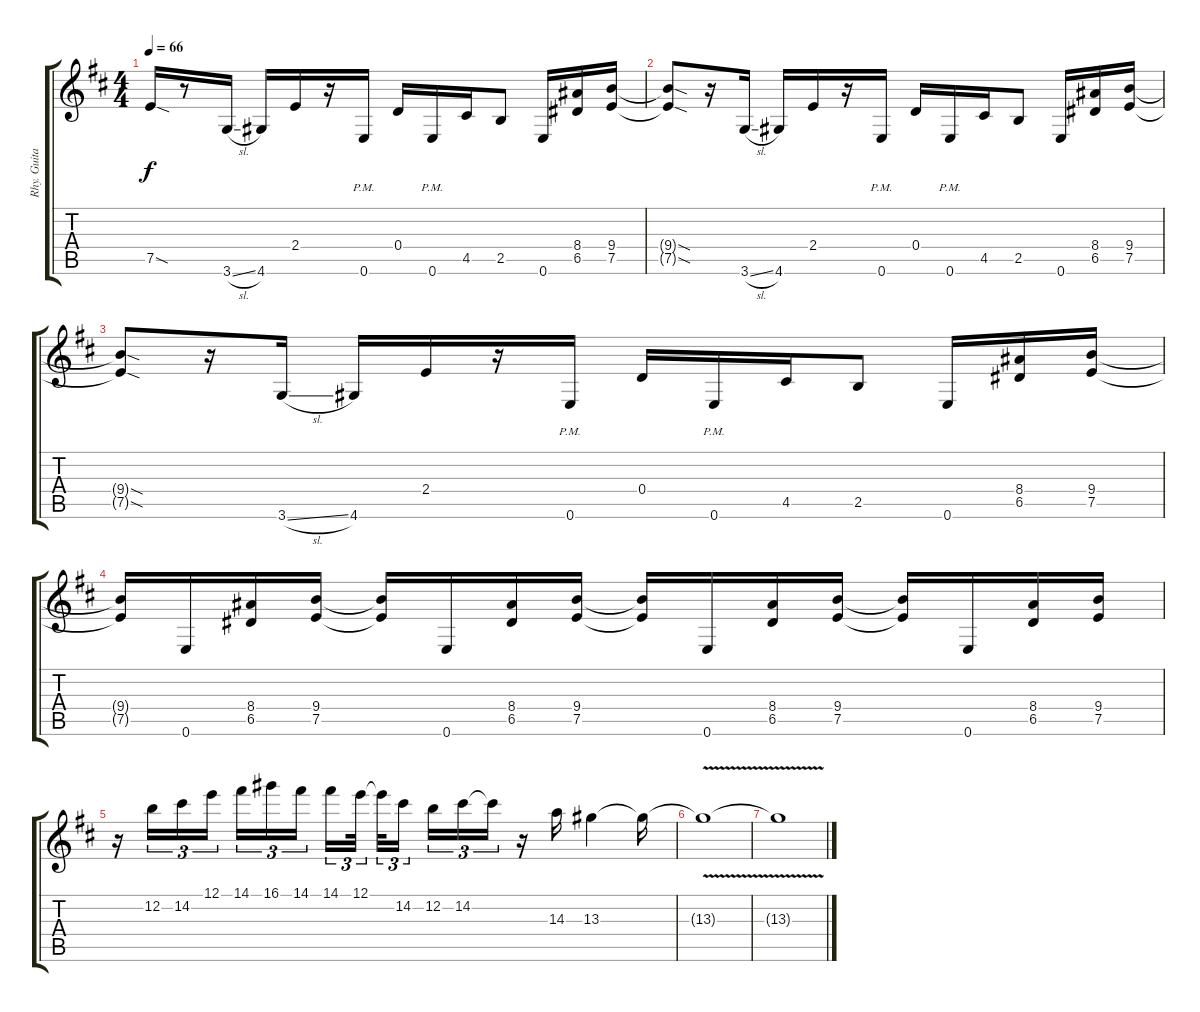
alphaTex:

\track ("Rhy. Guitar" "Rhy. Guita") {instrument overdrivenguitar}
\staff {score tabs}
\tuning (E4 B3 G3 D3 A2 E2) {hide}
\ts (4 4)
\tempo 66
\clef g2
\ks d
7.5{sod t}.16{dy f} r.8 3.6{sl}.16 4.6.16 2.4.16 r.16 0.6{pm}.16 0.4.16 0.6{pm}.16 4.5.16 2.5.8 0.6.16 (8.4 6.5).16 (9.4 7.5).16 |
(9.4{sod t} 7.5{sod t}).8 r.16 3.6{sl}.16 4.6.16 2.4.16 r.16 0.6{pm}.16 0.4.16 0.6{pm}.16 4.5.16 2.5.8 0.6.16 (8.4 6.5).16 (9.4 7.5).16 |
(9.4{sod t} 7.5{sod t}).8 r.16 3.6{sl}.16 4.6.16 2.4.16 r.16 0.6{pm}.16 0.4.16 0.6{pm}.16 4.5.16 2.5.8 0.6.16 (8.4 6.5).16 (9.4 7.5).16 |
(9.4{t} 7.5{t}).16 0.6.16 (8.4 6.5).16 (9.4 7.5).16 (9.4{t} 7.5{t}).16 0.6.16 (8.4 6.5).16 (9.4 7.5).16 (9.4{t} 7.5{t}).16 0.6.16 (8.4 6.5).16 (9.4 7.5).16 (9.4{t} 7.5{t}).16 0.6.16 (8.4 6.5).16 (9.4 7.5).16 |
r.16 12.2.16{tu (3 2)} 14.2.16{tu (3 2)} 12.1.16{tu (3 2)} 14.1.16{tu (3 2)} 16.1.16{tu (3 2)} 14.1.16{tu (3 2)} 14.1.16{tu (3 2)} 12.1.32{tu (3 2)} 12.1{t}.32{tu (3 2)} 14.2.16{tu (3 2)} 12.2.16{tu (3 2)} 14.2.16{tu (3 2)} 14.2{t}.16{tu (3 2)} r.16 14.3.16 13.3.4 13.3{t}.16 |
13.3{v t}.1 |
13.3{v t}.1
